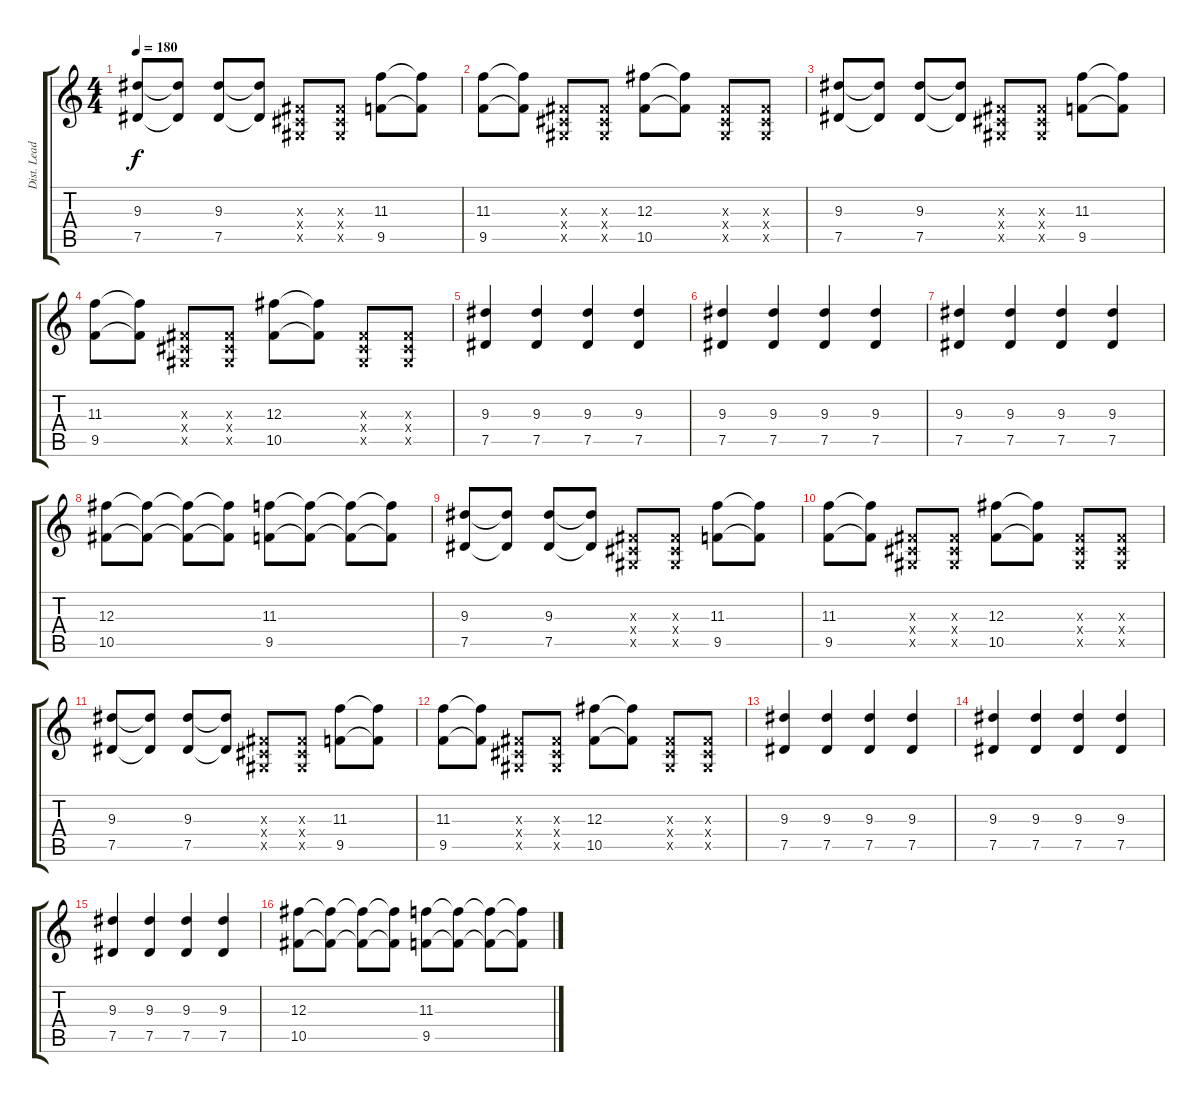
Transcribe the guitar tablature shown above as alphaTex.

\track ("Dist. Lead Guitar" "Dist. Lead") {instrument distortionguitar}
\staff {score tabs}
\tuning (Eb4 Bb3 Gb3 Db3 Ab2 Db2) {hide}
\ts (4 4)
\tempo 180
\clef g2
\ks c
(9.3 7.5).8{dy f} (9.3{t} 7.5{t}).8 (9.3 7.5).8 (9.3{t} 7.5{t}).8 (0.3{x} 0.4{x} 0.5{x}).8 (0.3{x} 0.4{x} 0.5{x}).8 (11.3 9.5).8 (11.3{t} 9.5{t}).8 |
(11.3 9.5).8 (11.3{t} 9.5{t}).8 (0.3{x} 0.4{x} 0.5{x}).8 (0.3{x} 0.4{x} 0.5{x}).8 (12.3 10.5).8 (12.3{t} 10.5{t}).8 (0.3{x} 0.4{x} 0.5{x}).8 (0.3{x} 0.4{x} 0.5{x}).8 |
(9.3 7.5).8 (9.3{t} 7.5{t}).8 (9.3 7.5).8 (9.3{t} 7.5{t}).8 (0.3{x} 0.4{x} 0.5{x}).8 (0.3{x} 0.4{x} 0.5{x}).8 (11.3 9.5).8 (11.3{t} 9.5{t}).8 |
(11.3 9.5).8 (11.3{t} 9.5{t}).8 (0.3{x} 0.4{x} 0.5{x}).8 (0.3{x} 0.4{x} 0.5{x}).8 (12.3 10.5).8 (12.3{t} 10.5{t}).8 (0.3{x} 0.4{x} 0.5{x}).8 (0.3{x} 0.4{x} 0.5{x}).8 |
(9.3 7.5).4 (9.3 7.5).4 (9.3 7.5).4 (9.3 7.5).4 |
(9.3 7.5).4 (9.3 7.5).4 (9.3 7.5).4 (9.3 7.5).4 |
(9.3 7.5).4 (9.3 7.5).4 (9.3 7.5).4 (9.3 7.5).4 |
(12.3 10.5).8 (12.3{t} 10.5{t}).8 (12.3{t} 10.5{t}).8 (12.3{t} 10.5{t}).8 (11.3 9.5).8 (11.3{t} 9.5{t}).8 (11.3{t} 9.5{t}).8 (11.3{t} 9.5{t}).8 |
(9.3 7.5).8 (9.3{t} 7.5{t}).8 (9.3 7.5).8 (9.3{t} 7.5{t}).8 (0.3{x} 0.4{x} 0.5{x}).8 (0.3{x} 0.4{x} 0.5{x}).8 (11.3 9.5).8 (11.3{t} 9.5{t}).8 |
(11.3 9.5).8 (11.3{t} 9.5{t}).8 (0.3{x} 0.4{x} 0.5{x}).8 (0.3{x} 0.4{x} 0.5{x}).8 (12.3 10.5).8 (12.3{t} 10.5{t}).8 (0.3{x} 0.4{x} 0.5{x}).8 (0.3{x} 0.4{x} 0.5{x}).8 |
(9.3 7.5).8 (9.3{t} 7.5{t}).8 (9.3 7.5).8 (9.3{t} 7.5{t}).8 (0.3{x} 0.4{x} 0.5{x}).8 (0.3{x} 0.4{x} 0.5{x}).8 (11.3 9.5).8 (11.3{t} 9.5{t}).8 |
(11.3 9.5).8 (11.3{t} 9.5{t}).8 (0.3{x} 0.4{x} 0.5{x}).8 (0.3{x} 0.4{x} 0.5{x}).8 (12.3 10.5).8 (12.3{t} 10.5{t}).8 (0.3{x} 0.4{x} 0.5{x}).8 (0.3{x} 0.4{x} 0.5{x}).8 |
(9.3 7.5).4 (9.3 7.5).4 (9.3 7.5).4 (9.3 7.5).4 |
(9.3 7.5).4 (9.3 7.5).4 (9.3 7.5).4 (9.3 7.5).4 |
(9.3 7.5).4 (9.3 7.5).4 (9.3 7.5).4 (9.3 7.5).4 |
(12.3 10.5).8 (12.3{t} 10.5{t}).8 (12.3{t} 10.5{t}).8 (12.3{t} 10.5{t}).8 (11.3 9.5).8 (11.3{t} 9.5{t}).8 (11.3{t} 9.5{t}).8 (11.3{t} 9.5{t}).8
